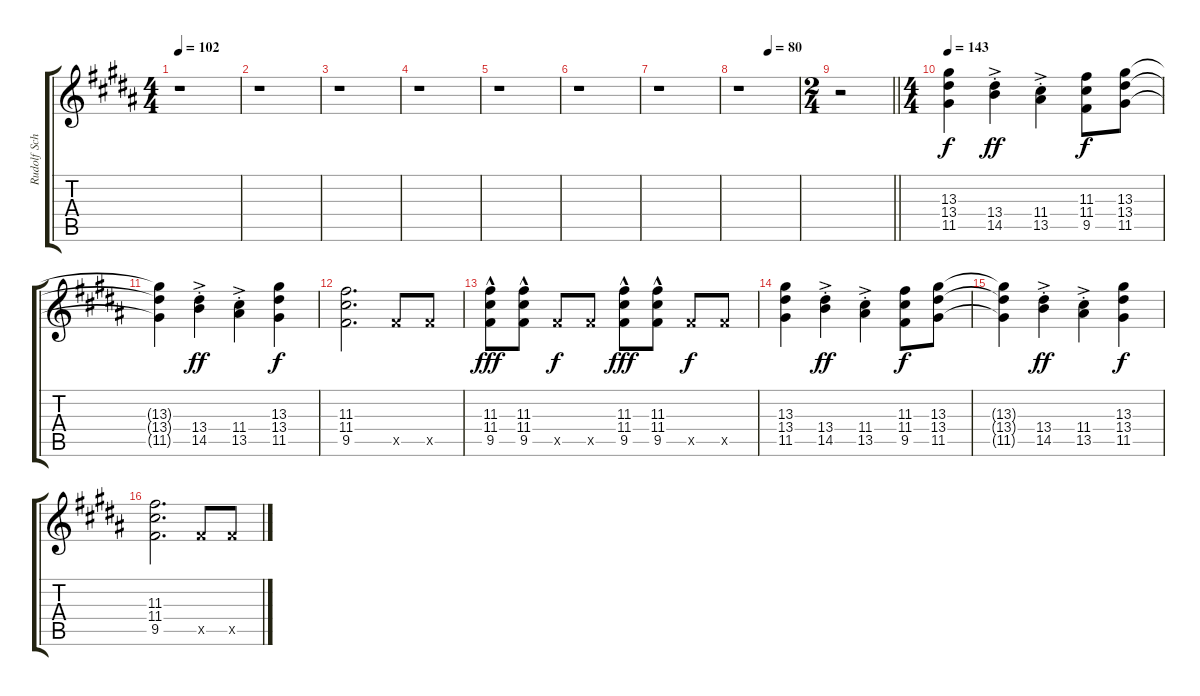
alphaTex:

\track ("Rudolf Schenker" "Rudolf Sch") {instrument distortionguitar}
\staff {score tabs}
\tuning (E4 B3 G3 D3 A2 E2) {hide}
\ts (4 4)
\tempo 102
\clef g2
\ks b
r.1{dy f} |
r.1 |
r.1 |
r.1 |
r.1 |
r.1 |
r.1 |
\tempo (80 0.5)
r.1 |
\ts (2 4)
\barLineRight lightlight
r.2 |
\ts (4 4)
\tempo 143
(13.3 13.4 11.5).4 (13.4{ac st} 14.5{ac st}).4{dy ff} (11.4{ac st} 13.5{ac st}).4 (11.3 11.4 9.5).8{dy f} (13.3 13.4 11.5).8 |
(13.3{t} 13.4{t} 11.5{t}).4 (13.4{ac st} 14.5{ac st}).4{dy ff} (11.4{ac st} 13.5{ac st}).4 (13.3 13.4 11.5).4{dy f} |
(11.3 11.4 9.5).2{d} 9.5{x}.8 9.5{x}.8 |
(11.3{hac} 11.4{hac} 9.5{hac}).8{dy fff} (11.3{hac} 11.4{hac} 9.5{hac}).8 9.5{x}.8{dy f} 9.5{x}.8 (11.3{hac} 11.4{hac} 9.5{hac}).8{dy fff} (11.3{hac} 11.4{hac} 9.5{hac}).8 9.5{x}.8{dy f} 9.5{x}.8 |
(13.3 13.4 11.5).4 (13.4{ac st} 14.5{ac st}).4{dy ff} (11.4{ac st} 13.5{ac st}).4 (11.3 11.4 9.5).8{dy f} (13.3 13.4 11.5).8 |
(13.3{t} 13.4{t} 11.5{t}).4 (13.4{ac st} 14.5{ac st}).4{dy ff} (11.4{ac st} 13.5{ac st}).4 (13.3 13.4 11.5).4{dy f} |
(11.3 11.4 9.5).2{d} 9.5{x}.8 9.5{x}.8
